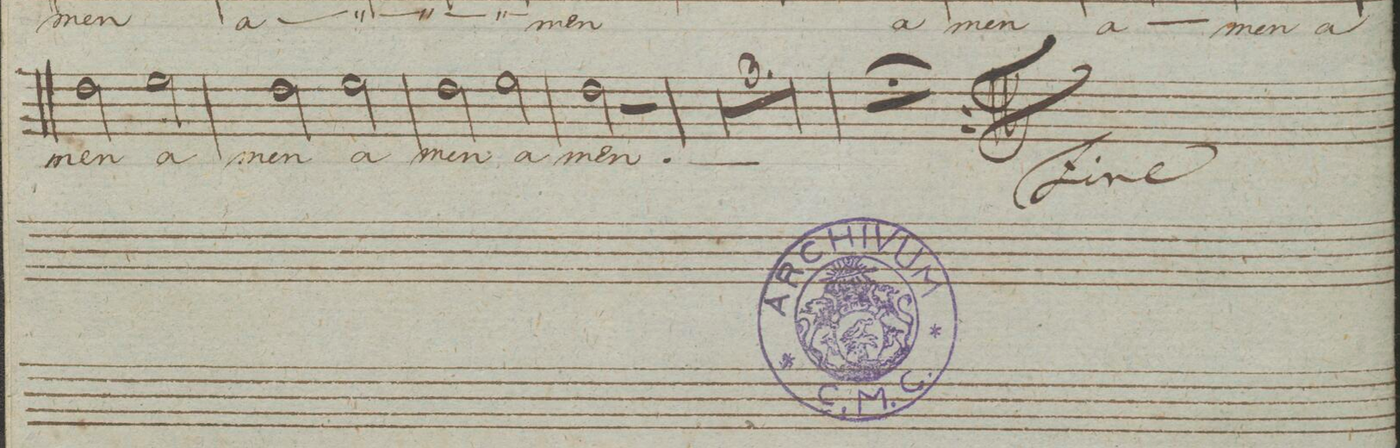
**kern	**text	**dynam
*I"Tenore.	*	*
*clefC4	*	*
*k[]	*	*
*met(c|)	*	*
*M2/2	*	*
2c\	-men	.
2d\	a-	.
=88	=88	=88
2c\	-men	.
2d\	a-	.
=89	=89	=89
2c\	-men	.
2d\	a-	.
=90	=90	=90
2c\	-men	.
2r	.	.
=91	=91	=91
1r	.	.
=92	=92	=92
1r	.	.
=93	=93	=93
1r	.	.
=94	=94	=94
1r;	.	.
==	==	==
*-	*-	*-
